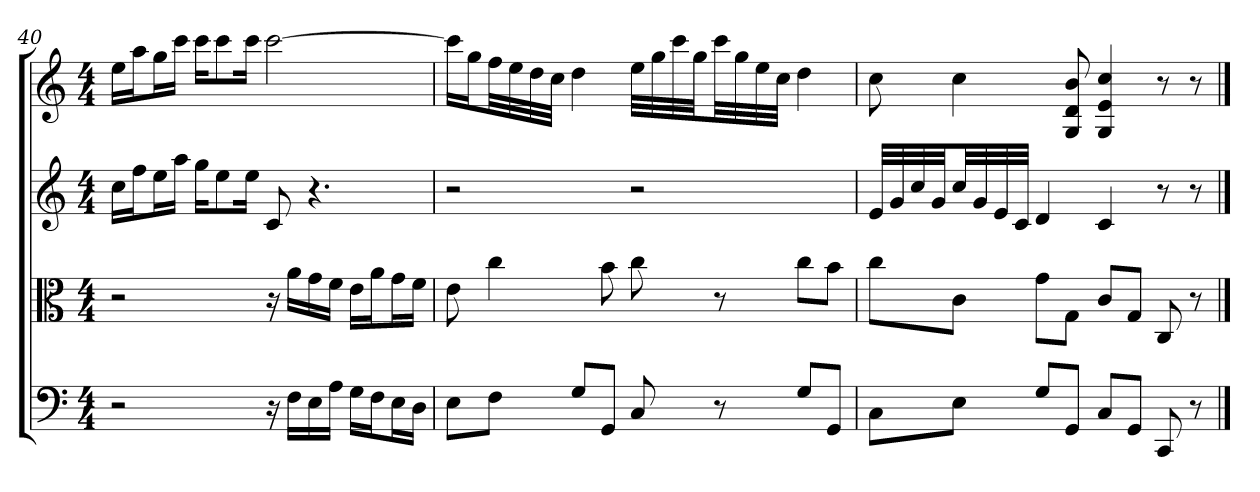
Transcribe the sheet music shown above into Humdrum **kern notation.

**kern	**kern	**kern	**kern
*part4	*part3	*part2	*part1
*staff4	*staff3	*staff2	*staff1
*clefF4	*clefC3	*clefG2	*clefG2
*k[]	*k[]	*k[]	*k[]
*C:	*C:	*C:	*C:
*M4/4	*M4/4	*M4/4	*M4/4
=40	=40	=40	=40
2r	2r	16cc\LL	16ee\LL
.	.	16ff\J	16aa\J
.	.	16ee\L	16gg\L
.	.	16aa\JJ	16ccc\JJ
.	.	16gg\KL	16ccc\KL
.	.	8ee\	8ccc\
.	.	16ee\Jk	16ccc\Jk
16r	16r	8c	[2ccc
16F\LL	16a\LL	.	.
16E\	16g\	4.r	.
16A\JJ	16f\JJ	.	.
16G\LL	16e\LL	.	.
16F\J	16a\J	.	.
16E\L	16g\L	.	.
16D\JJ	16f\JJ	.	.
=41	=41	=41	=41
8E\L	8e	2r	16ccc\LL]
.	.	.	16gg\J
8F\J	4cc	.	32ff\LL
.	.	.	32ee\
.	.	.	32dd\
.	.	.	32cc\JJJ
8G/L	.	.	4dd
8GG/J	8b	.	.
8C	8cc	2r	32ee\LLL
.	.	.	32gg\
.	.	.	32ccc\
.	.	.	32gg\JJ
8r	8r	.	32ccc\LL
.	.	.	32gg\
.	.	.	32ee\
.	.	.	32cc\JJJ
8G/L	8cc\L	.	4dd
8GG/J	8b\J	.	.
=42	=42	=42	=42
8C\L	8cc\L	32e/LLL	8cc
.	.	32g/	.
.	.	32cc/	.
.	.	32g/JJ	.
8E\J	8c\J	32cc/LL	4cc
.	.	32g/	.
.	.	32e/	.
.	.	32c/JJJ	.
8G/L	8g\L	4d	.
8GG/J	8G\J	.	8G 8d 8b
8C/L	8c/L	4c	4G 4e 4cc
8GG/J	8G/J	.	.
8CC	8C	8r	8r
8r	8r	8r	8r
==	==	==	==
*-	*-	*-	*-
